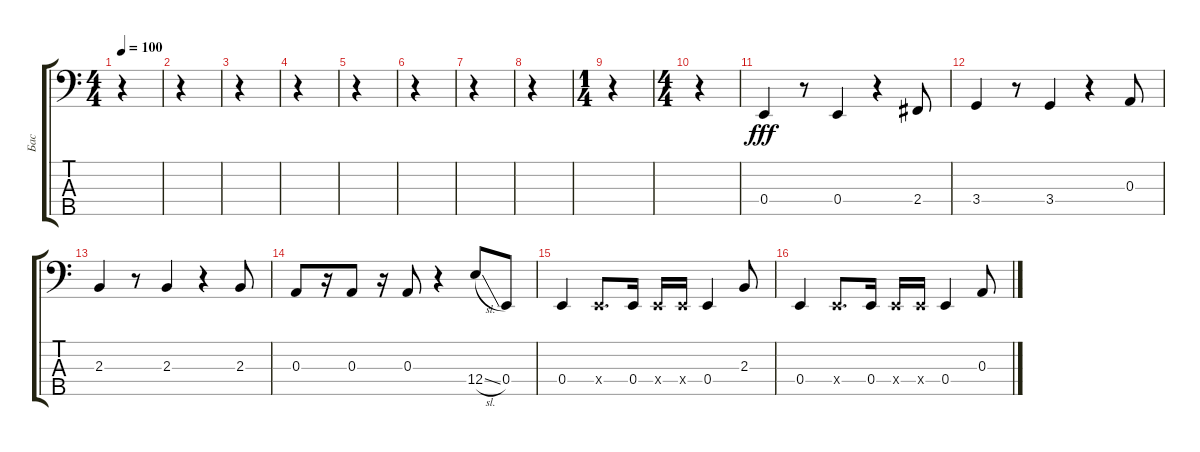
\track ("Бас" "Бас") {instrument electricbassfinger}
\staff {score tabs}
\tuning (G2 D2 A1 E1 B0) {hide}
\ts (4 4)
\tempo 100
\clef f4
\ks c
r.4{dy fff instrument electricbassfinger} |
r.4 |
r.4 |
r.4 |
r.4 |
r.4 |
r.4 |
r.4 |
\ts (1 4)
r.4 |
\ts (4 4)
r.4 |
0.4.4 r.8 0.4.4 r.4 2.4.8 |
3.4.4 r.8 3.4.4 r.4 0.3.8 |
2.3.4 r.8 2.3.4 r.4 2.3.8 |
0.3.8 r.16 0.3.8 r.16 0.3.8 r.4 12.4{sl}.8 0.4.8 |
0.4.4 0.4{x}.8{d} 0.4.16 0.4{x}.16 0.4{x}.16 0.4.4 2.3.8 |
0.4.4 0.4{x}.8{d} 0.4.16 0.4{x}.16 0.4{x}.16 0.4.4 0.3.8
